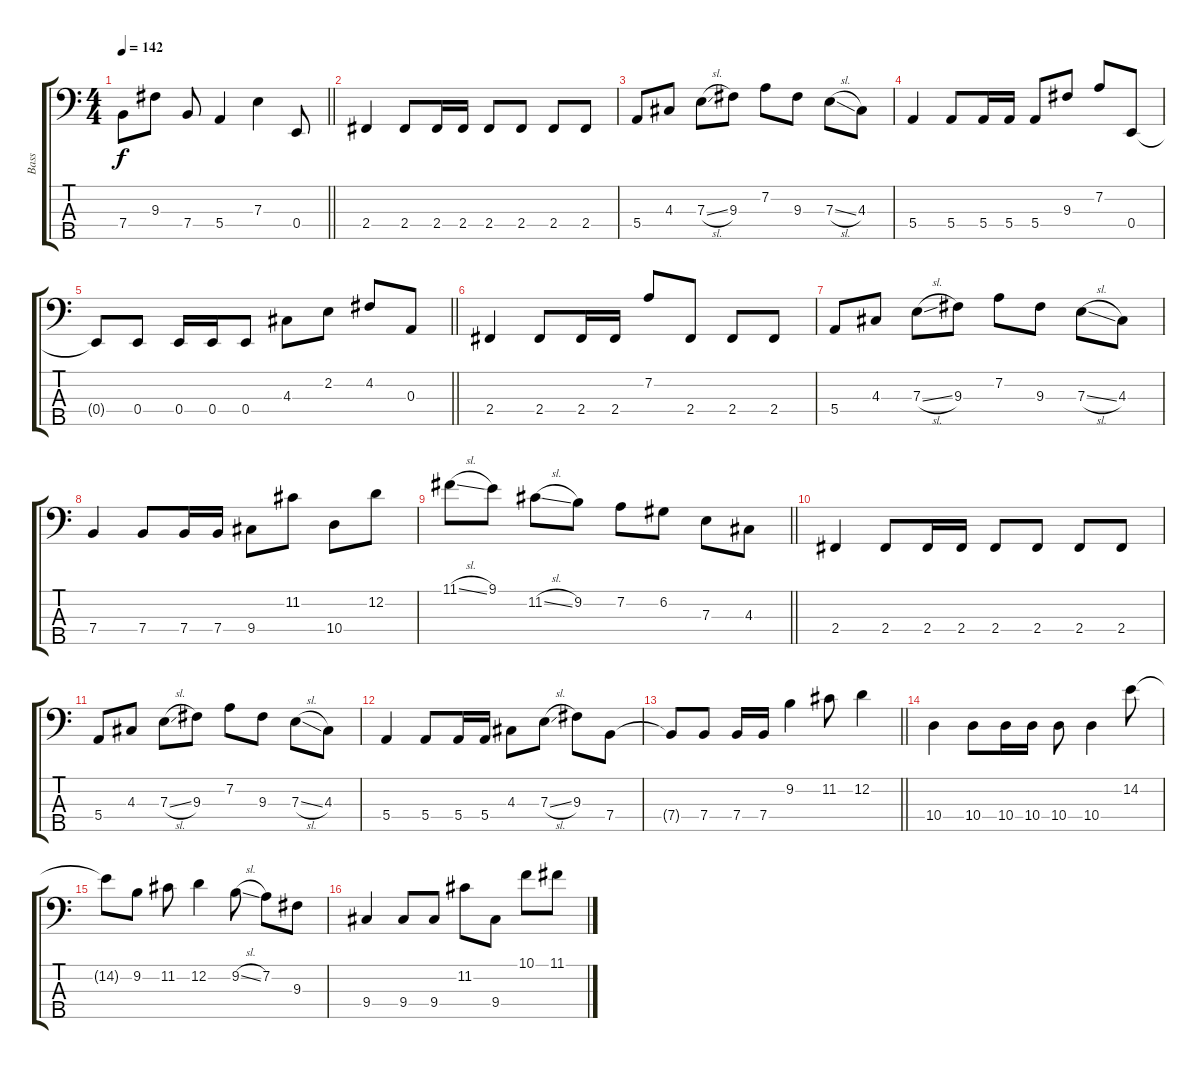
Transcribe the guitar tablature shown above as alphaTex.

\track ("Bass" "Bass") {instrument electricbassfinger}
\staff {score tabs}
\tuning (G2 D2 A1 E1 B0) {hide}
\ts (4 4)
\tempo 142
\clef f4
\barLineRight lightlight
\ks c
7.4{t}.8{dy f} 9.3.8 7.4.8 5.4.4 7.3.4 0.4.8 |
\section ("" "")
2.4.4 2.4.8 2.4.16 2.4.16 2.4.8 2.4.8 2.4.8 2.4.8 |
5.4.8 4.3.8 7.3{sl}.8 9.3.8 7.2.8 9.3.8 7.3{sl}.8 4.3.8 |
5.4.4 5.4.8 5.4.16 5.4.16 5.4.8 9.3.8 7.2.8 0.4.8 |
\barLineRight lightlight
0.4{t}.8 0.4.8 0.4.16 0.4.16 0.4.8 4.3.8 2.2.8 4.2.8 0.3.8 |
2.4.4 2.4.8 2.4.16 2.4.16 7.2.8 2.4.8 2.4.8 2.4.8 |
5.4.8 4.3.8 7.3{sl}.8 9.3.8 7.2.8 9.3.8 7.3{sl}.8 4.3.8 |
7.4.4 7.4.8 7.4.16 7.4.16 9.4.8 11.2.8 10.4.8 12.2.8 |
\barLineRight lightlight
11.1{sl}.8 9.1.8 11.2{sl}.8 9.2.8 7.2.8 6.2.8 7.3.8 4.3.8 |
2.4.4 2.4.8 2.4.16 2.4.16 2.4.8 2.4.8 2.4.8 2.4.8 |
5.4.8 4.3.8 7.3{sl}.8 9.3.8 7.2.8 9.3.8 7.3{sl}.8 4.3.8 |
5.4.4 5.4.8 5.4.16 5.4.16 4.3.8 7.3{sl}.8 9.3.8 7.4.8 |
\barLineRight lightlight
7.4{t}.8 7.4.8 7.4.16 7.4.16 9.2.4 11.2.8 12.2.4 |
10.4.4 10.4.8 10.4.16 10.4.16 10.4.8 10.4.4 14.2.8 |
14.2{t}.8 9.2.8 11.2.8 12.2.4 9.2{sl}.8 7.2.8 9.3.8 |
9.4.4 9.4.8 9.4.8 11.2.8 9.4.8 10.1.8 11.1.8
